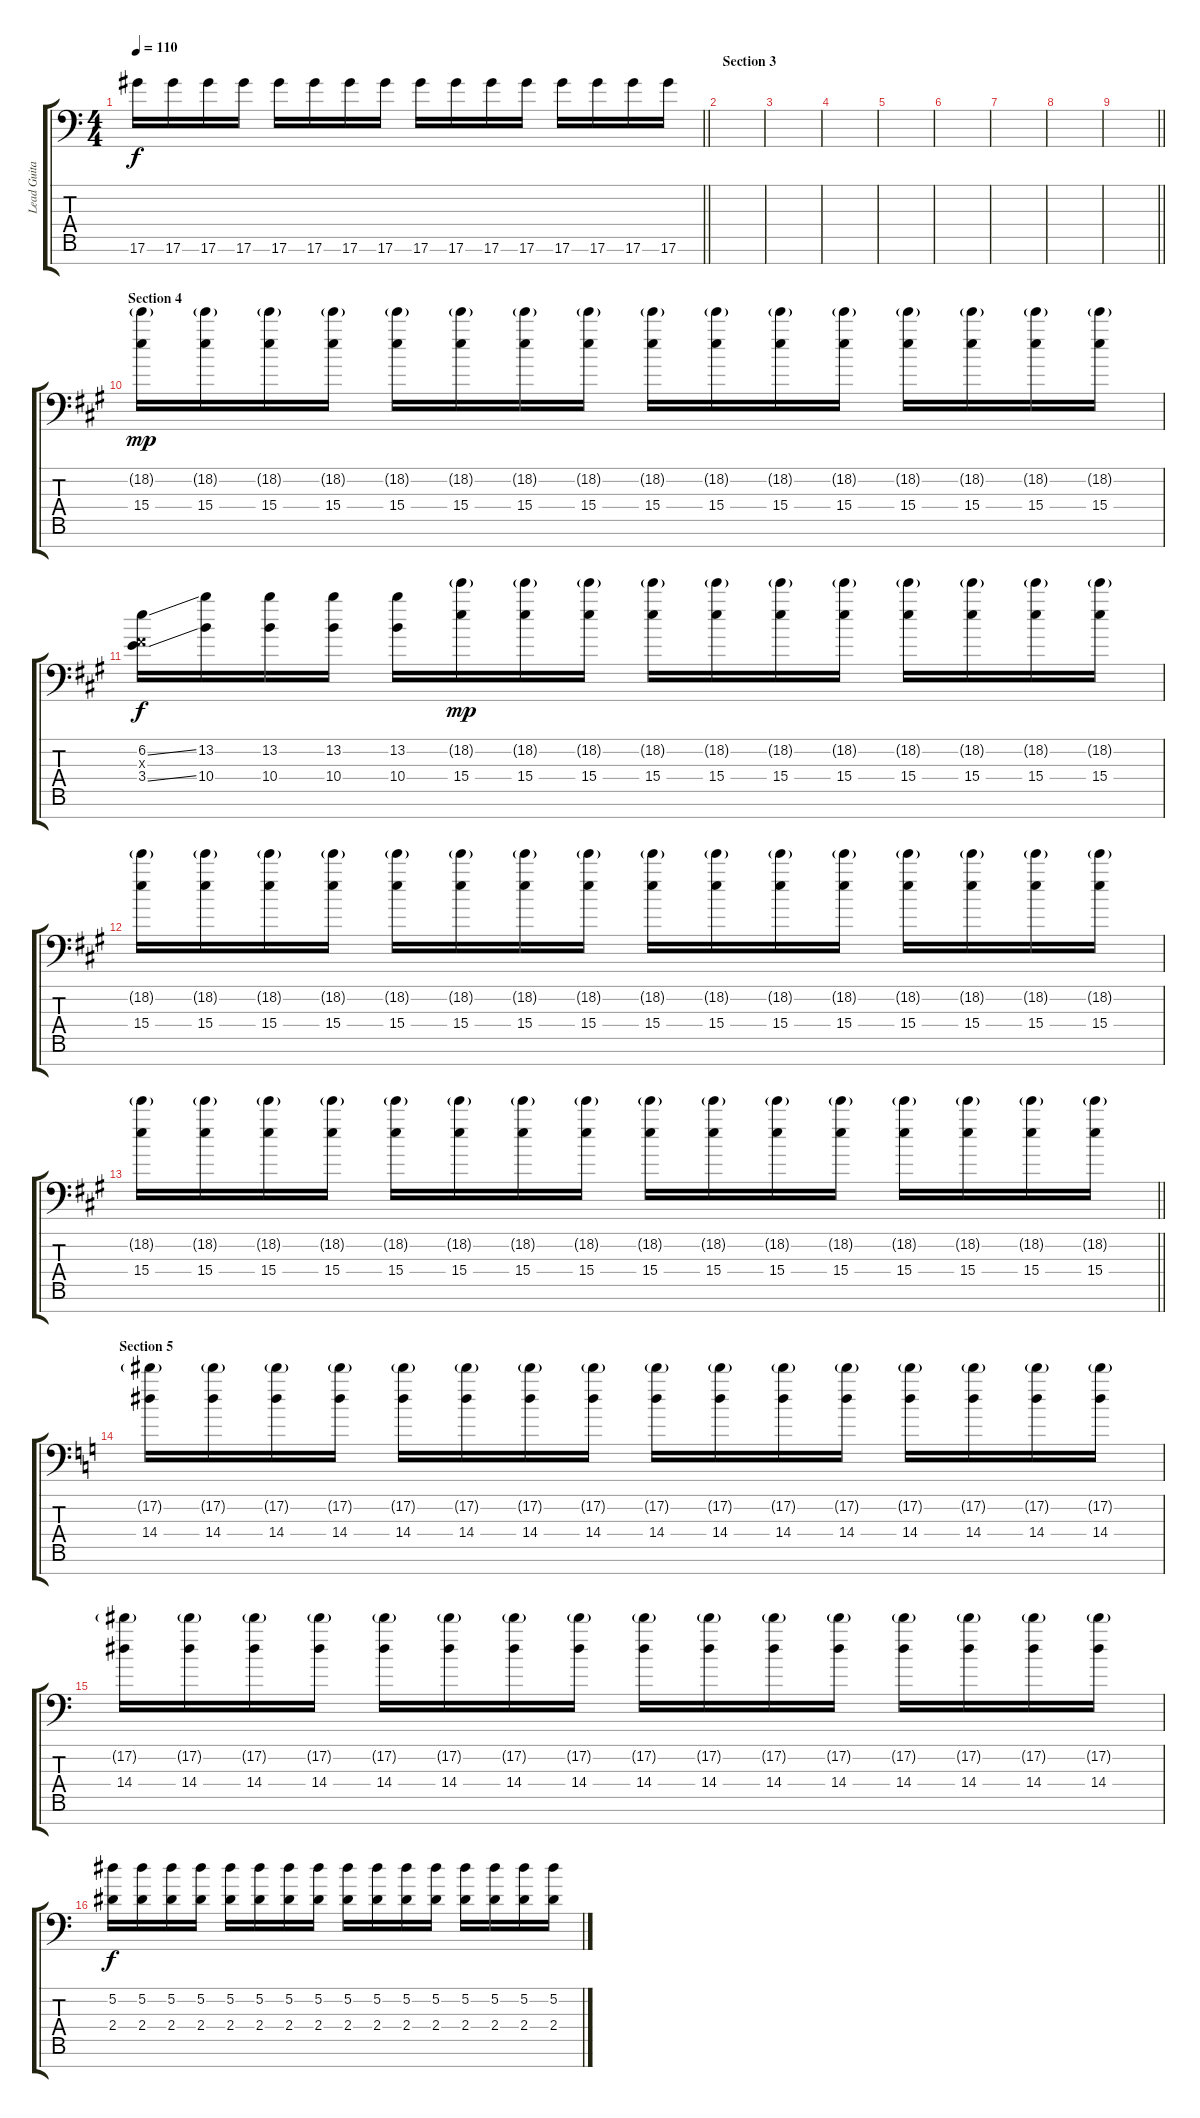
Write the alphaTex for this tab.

\track ("Lead Guitar" "Lead Guita") {instrument overdrivenguitar}
\staff {score tabs}
\tuning (Eb4 Bb3 Gb3 Db3 Ab2 Eb2 Ab1) {hide}
\ts (4 4)
\tempo 110
\clef f4
\barLineRight lightlight
\ks c
17.6.16{dy f} 17.6.16 17.6.16 17.6.16 17.6.16 17.6.16 17.6.16 17.6.16 17.6.16 17.6.16 17.6.16 17.6.16 17.6.16 17.6.16 17.6.16 17.6.16 |
\section ("" "Section 3")
|
|
|
|
|
|
|
\barLineRight lightlight
|
\section ("" "Section 4")
\ks f#minor
(18.2{g} 15.4).16{dy mp} (18.2{g} 15.4).16 (18.2{g} 15.4).16 (18.2{g} 15.4).16 (18.2{g} 15.4).16 (18.2{g} 15.4).16 (18.2{g} 15.4).16 (18.2{g} 15.4).16 (18.2{g} 15.4).16 (18.2{g} 15.4).16 (18.2{g} 15.4).16 (18.2{g} 15.4).16 (18.2{g} 15.4).16 (18.2{g} 15.4).16 (18.2{g} 15.4).16 (18.2{g} 15.4).16 |
(6.2{ss} 0.3{x} 3.4{ss}).16{dy f} (13.2 10.4).16 (13.2 10.4).16 (13.2 10.4).16 (13.2 10.4).16 (18.2{g} 15.4).16{dy mp} (18.2{g} 15.4).16 (18.2{g} 15.4).16 (18.2{g} 15.4).16 (18.2{g} 15.4).16 (18.2{g} 15.4).16 (18.2{g} 15.4).16 (18.2{g} 15.4).16 (18.2{g} 15.4).16 (18.2{g} 15.4).16 (18.2{g} 15.4).16 |
(18.2{g} 15.4).16 (18.2{g} 15.4).16 (18.2{g} 15.4).16 (18.2{g} 15.4).16 (18.2{g} 15.4).16 (18.2{g} 15.4).16 (18.2{g} 15.4).16 (18.2{g} 15.4).16 (18.2{g} 15.4).16 (18.2{g} 15.4).16 (18.2{g} 15.4).16 (18.2{g} 15.4).16 (18.2{g} 15.4).16 (18.2{g} 15.4).16 (18.2{g} 15.4).16 (18.2{g} 15.4).16 |
\barLineRight lightlight
(18.2{g} 15.4).16 (18.2{g} 15.4).16 (18.2{g} 15.4).16 (18.2{g} 15.4).16 (18.2{g} 15.4).16 (18.2{g} 15.4).16 (18.2{g} 15.4).16 (18.2{g} 15.4).16 (18.2{g} 15.4).16 (18.2{g} 15.4).16 (18.2{g} 15.4).16 (18.2{g} 15.4).16 (18.2{g} 15.4).16 (18.2{g} 15.4).16 (18.2{g} 15.4).16 (18.2{g} 15.4).16 |
\section ("" "Section 5")
\ks c
(17.2{g} 14.4).16 (17.2{g} 14.4).16 (17.2{g} 14.4).16 (17.2{g} 14.4).16 (17.2{g} 14.4).16 (17.2{g} 14.4).16 (17.2{g} 14.4).16 (17.2{g} 14.4).16 (17.2{g} 14.4).16 (17.2{g} 14.4).16 (17.2{g} 14.4).16 (17.2{g} 14.4).16 (17.2{g} 14.4).16 (17.2{g} 14.4).16 (17.2{g} 14.4).16 (17.2{g} 14.4).16 |
(17.2{g} 14.4).16 (17.2{g} 14.4).16 (17.2{g} 14.4).16 (17.2{g} 14.4).16 (17.2{g} 14.4).16 (17.2{g} 14.4).16 (17.2{g} 14.4).16 (17.2{g} 14.4).16 (17.2{g} 14.4).16 (17.2{g} 14.4).16 (17.2{g} 14.4).16 (17.2{g} 14.4).16 (17.2{g} 14.4).16 (17.2{g} 14.4).16 (17.2{g} 14.4).16 (17.2{g} 14.4).16 |
(5.2 2.4).16{dy f} (5.2 2.4).16 (5.2 2.4).16 (5.2 2.4).16 (5.2 2.4).16 (5.2 2.4).16 (5.2 2.4).16 (5.2 2.4).16 (5.2 2.4).16 (5.2 2.4).16 (5.2 2.4).16 (5.2 2.4).16 (5.2 2.4).16 (5.2 2.4).16 (5.2 2.4).16 (5.2 2.4).16
